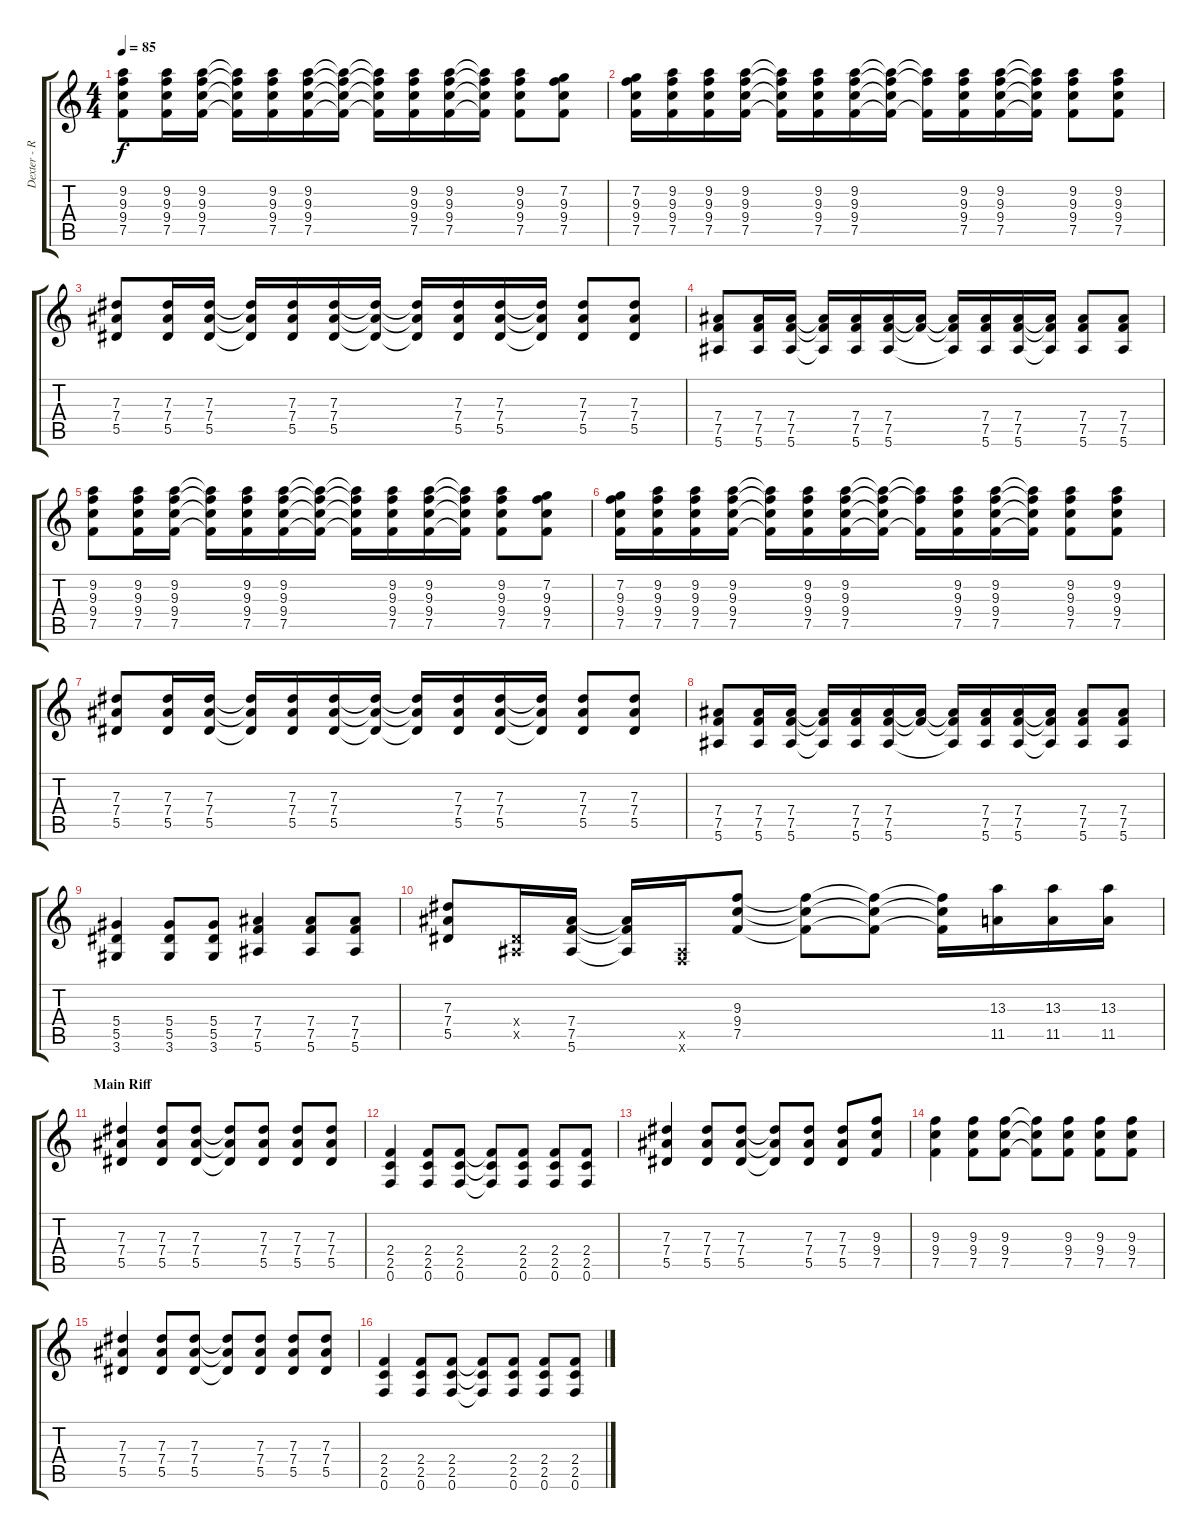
\track ("Dexter - Rythm Guitar" "Dexter - R") {instrument distortionguitar}
\staff {score tabs}
\tuning (F4 C4 Ab3 Eb3 Bb2 F2) {hide}
\ts (4 4)
\tempo 85
\clef g2
\ks c
(9.2 9.3 9.4 7.5).8{dy f} (9.2 9.3 9.4 7.5).16 (9.2 9.3 9.4 7.5).16 (9.2{t} 9.3{t} 9.4{t} 7.5{t}).16 (9.2 9.3 9.4 7.5).16 (9.2 9.3 9.4 7.5).16 (9.2{t} 9.3{t} 9.4{t} 7.5{t}).16 (9.2{t} 9.3{t} 9.4{t} 7.5{t}).16 (9.2 9.3 9.4 7.5).16 (9.2 9.3 9.4 7.5).16 (9.2{t} 9.3{t} 9.4{t} 7.5{t}).16 (9.2 9.3 9.4 7.5).8 (7.2 9.3 9.4 7.5).8 |
(7.2 9.3 9.4 7.5).16 (9.2 9.3 9.4 7.5).16 (9.2 9.3 9.4 7.5).16 (9.2 9.3 9.4 7.5).16 (9.2{t} 9.3{t} 9.4{t} 7.5{t}).16 (9.2 9.3 9.4 7.5).16 (9.2 9.3 9.4 7.5).16 (9.2{t} 9.3{t} 9.4{t} 7.5{t}).16 (9.2{t} 9.3{t} 7.5{t}).16 (9.2 9.3 9.4 7.5).16 (9.2 9.3 9.4 7.5).16 (9.2{t} 9.3{t} 9.4{t} 7.5{t}).16 (9.2 9.3 9.4 7.5).8 (9.2 9.3 9.4 7.5).8 |
(7.3 7.4 5.5).8{instrument distortionguitar} (7.3 7.4 5.5).16 (7.3 7.4 5.5).16 (7.3{t} 7.4{t} 5.5{t}).16 (7.3 7.4 5.5).16 (7.3 7.4 5.5).16 (7.3{t} 7.4{t} 5.5{t}).16 (7.3{t} 7.4{t} 5.5{t}).16 (7.3 7.4 5.5).16 (7.3 7.4 5.5).16 (7.3{t} 7.4{t} 5.5{t}).16 (7.3 7.4 5.5).8 (7.3 7.4 5.5).8 |
(7.4 7.5 5.6).8{instrument distortionguitar} (7.4 7.5 5.6).16 (7.4 7.5 5.6).16 (7.4{t} 7.5{t} 5.6{t}).16 (7.4 7.5 5.6).16 (7.4 7.5 5.6).16 (7.4{t} 7.5{t}).16 (7.4{t} 7.5{t} 5.6{t}).16 (7.4 7.5 5.6).16 (7.4 7.5 5.6).16 (7.4{t} 7.5{t} 5.6{t}).16 (7.4 7.5 5.6).8 (7.4 7.5 5.6).8 |
(9.2 9.3 9.4 7.5).8 (9.2 9.3 9.4 7.5).16 (9.2 9.3 9.4 7.5).16 (9.2{t} 9.3{t} 9.4{t} 7.5{t}).16 (9.2 9.3 9.4 7.5).16 (9.2 9.3 9.4 7.5).16 (9.2{t} 9.3{t} 9.4{t} 7.5{t}).16 (9.2{t} 9.3{t} 9.4{t} 7.5{t}).16 (9.2 9.3 9.4 7.5).16 (9.2 9.3 9.4 7.5).16 (9.2{t} 9.3{t} 9.4{t} 7.5{t}).16 (9.2 9.3 9.4 7.5).8 (7.2 9.3 9.4 7.5).8 |
(7.2 9.3 9.4 7.5).16 (9.2 9.3 9.4 7.5).16 (9.2 9.3 9.4 7.5).16 (9.2 9.3 9.4 7.5).16 (9.2{t} 9.3{t} 9.4{t} 7.5{t}).16 (9.2 9.3 9.4 7.5).16 (9.2 9.3 9.4 7.5).16 (9.2{t} 9.3{t} 9.4{t} 7.5{t}).16 (9.2{t} 9.3{t} 7.5{t}).16 (9.2 9.3 9.4 7.5).16 (9.2 9.3 9.4 7.5).16 (9.2{t} 9.3{t} 9.4{t} 7.5{t}).16 (9.2 9.3 9.4 7.5).8 (9.2 9.3 9.4 7.5).8 |
(7.3 7.4 5.5).8{instrument distortionguitar} (7.3 7.4 5.5).16 (7.3 7.4 5.5).16 (7.3{t} 7.4{t} 5.5{t}).16 (7.3 7.4 5.5).16 (7.3 7.4 5.5).16 (7.3{t} 7.4{t} 5.5{t}).16 (7.3{t} 7.4{t} 5.5{t}).16 (7.3 7.4 5.5).16 (7.3 7.4 5.5).16 (7.3{t} 7.4{t} 5.5{t}).16 (7.3 7.4 5.5).8 (7.3 7.4 5.5).8 |
(7.4 7.5 5.6).8{instrument distortionguitar} (7.4 7.5 5.6).16 (7.4 7.5 5.6).16 (7.4{t} 7.5{t} 5.6{t}).16 (7.4 7.5 5.6).16 (7.4 7.5 5.6).16 (7.4{t} 7.5{t}).16 (7.4{t} 7.5{t} 5.6{t}).16 (7.4 7.5 5.6).16 (7.4 7.5 5.6).16 (7.4{t} 7.5{t} 5.6{t}).16 (7.4 7.5 5.6).8 (7.4 7.5 5.6).8 |
(5.4 5.5 3.6).4 (5.4 5.5 3.6).8 (5.4 5.5 3.6).8 (7.4 7.5 5.6).4 (7.4 7.5 5.6).8 (7.4 7.5 5.6).8 |
(7.3 7.4 5.5).8 (0.4{x} 0.5{x}).16 (7.4 7.5 5.6).16 (7.4{t} 7.5{t} 5.6{t}).16 (0.5{x} 0.6{x}).16 (9.3 9.4 7.5).8 (9.3{t} 9.4{t} 7.5{t}).8 (9.3{t} 9.4{t} 7.5{t}).8 (9.3{t} 9.4{t} 7.5{t}).16 (13.3 11.5).16 (13.3 11.5).16 (13.3 11.5).16 |
\section ("" "Main Riff")
(7.3 7.4 5.5).4 (7.3 7.4 5.5).8 (7.3 7.4 5.5).8 (7.3{t} 7.4{t} 5.5{t}).8 (7.3 7.4 5.5).8 (7.3 7.4 5.5).8 (7.3 7.4 5.5).8 |
(2.4 2.5 0.6).4 (2.4 2.5 0.6).8 (2.4 2.5 0.6).8 (2.4{t} 2.5{t} 0.6{t}).8 (2.4 2.5 0.6).8 (2.4 2.5 0.6).8 (2.4 2.5 0.6).8 |
(7.3 7.4 5.5).4 (7.3 7.4 5.5).8 (7.3 7.4 5.5).8 (7.3{t} 7.4{t} 5.5{t}).8 (7.3 7.4 5.5).8 (7.3 7.4 5.5).8 (9.3 9.4 7.5).8 |
(9.3 9.4 7.5).4 (9.3 9.4 7.5).8 (9.3 9.4 7.5).8 (9.3{t} 9.4{t} 7.5{t}).8 (9.3 9.4 7.5).8 (9.3 9.4 7.5).8 (9.3 9.4 7.5).8 |
(7.3 7.4 5.5).4 (7.3 7.4 5.5).8 (7.3 7.4 5.5).8 (7.3{t} 7.4{t} 5.5{t}).8 (7.3 7.4 5.5).8 (7.3 7.4 5.5).8 (7.3 7.4 5.5).8 |
(2.4 2.5 0.6).4 (2.4 2.5 0.6).8 (2.4 2.5 0.6).8 (2.4{t} 2.5{t} 0.6{t}).8 (2.4 2.5 0.6).8 (2.4 2.5 0.6).8 (2.4 2.5 0.6).8
